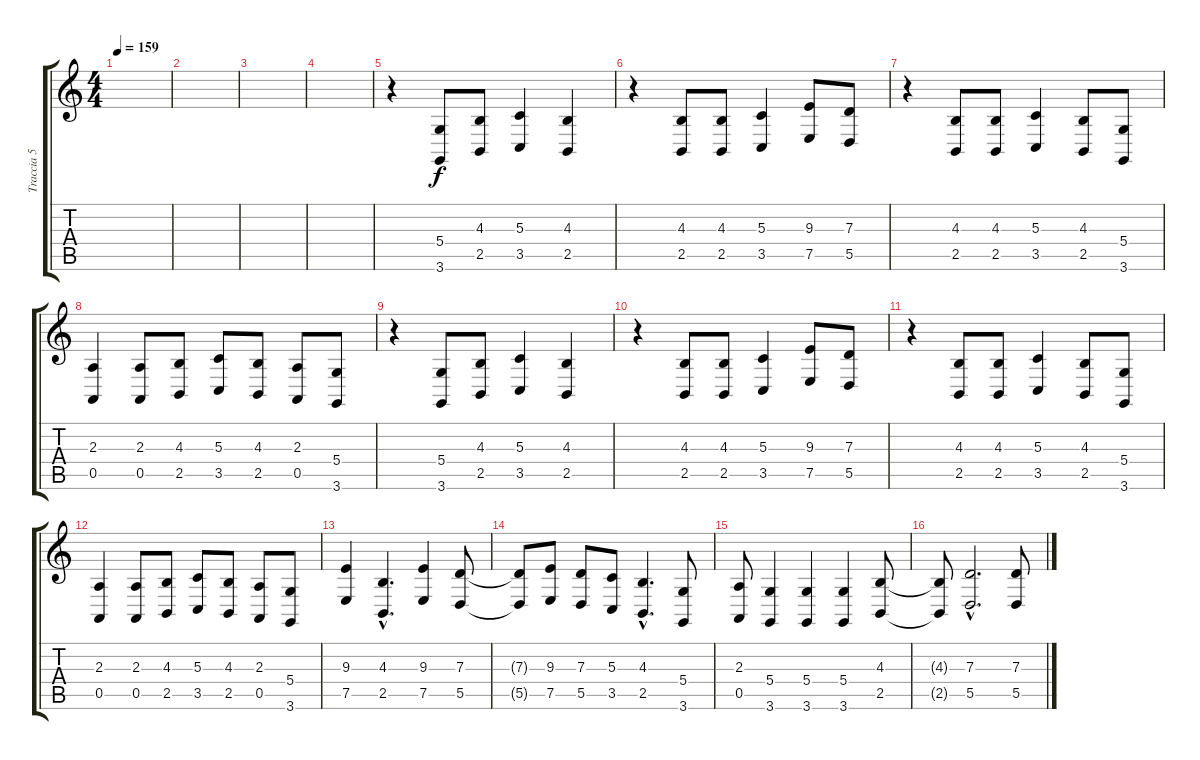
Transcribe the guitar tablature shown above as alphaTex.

\track ("Traccia 5" "Traccia 5") {instrument lead1square}
\staff {score tabs}
\tuning (E4 B3 G3 D3 A2 E2) {hide}
\ts (4 4)
\tempo 159
\clef g2
\ks c
|
|
|
|
r.4 (5.4 3.6).8 (4.3 2.5).8 (5.3 3.5).4 (4.3 2.5).4 |
r.4 (4.3 2.5).8 (4.3 2.5).8 (5.3 3.5).4 (9.3 7.5).8 (7.3 5.5).8 |
r.4 (4.3 2.5).8 (4.3 2.5).8 (5.3 3.5).4 (4.3 2.5).8 (5.4 3.6).8 |
(2.3 0.5).4 (2.3 0.5).8 (4.3 2.5).8 (5.3 3.5).8 (4.3 2.5).8 (2.3 0.5).8 (5.4 3.6).8 |
r.4 (5.4 3.6).8 (4.3 2.5).8 (5.3 3.5).4 (4.3 2.5).4 |
r.4 (4.3 2.5).8 (4.3 2.5).8 (5.3 3.5).4 (9.3 7.5).8 (7.3 5.5).8 |
r.4 (4.3 2.5).8 (4.3 2.5).8 (5.3 3.5).4 (4.3 2.5).8 (5.4 3.6).8 |
(2.3 0.5).4 (2.3 0.5).8 (4.3 2.5).8 (5.3 3.5).8 (4.3 2.5).8 (2.3 0.5).8 (5.4 3.6).8 |
(9.3 7.5).4 (4.3{hac} 2.5{hac}).4{d} (9.3 7.5).4 (7.3 5.5).8 |
(7.3{t} 5.5{t}).8 (9.3 7.5).8 (7.3 5.5).8 (5.3 3.5).8 (4.3{hac} 2.5{hac}).4{d} (5.4 3.6).8 |
(2.3 0.5).8 (5.4 3.6).4 (5.4 3.6).4 (5.4 3.6).4 (4.3 2.5).8 |
(4.3{t} 2.5{t}).8 (7.3{hac} 5.5{hac}).2{d} (7.3 5.5).8
